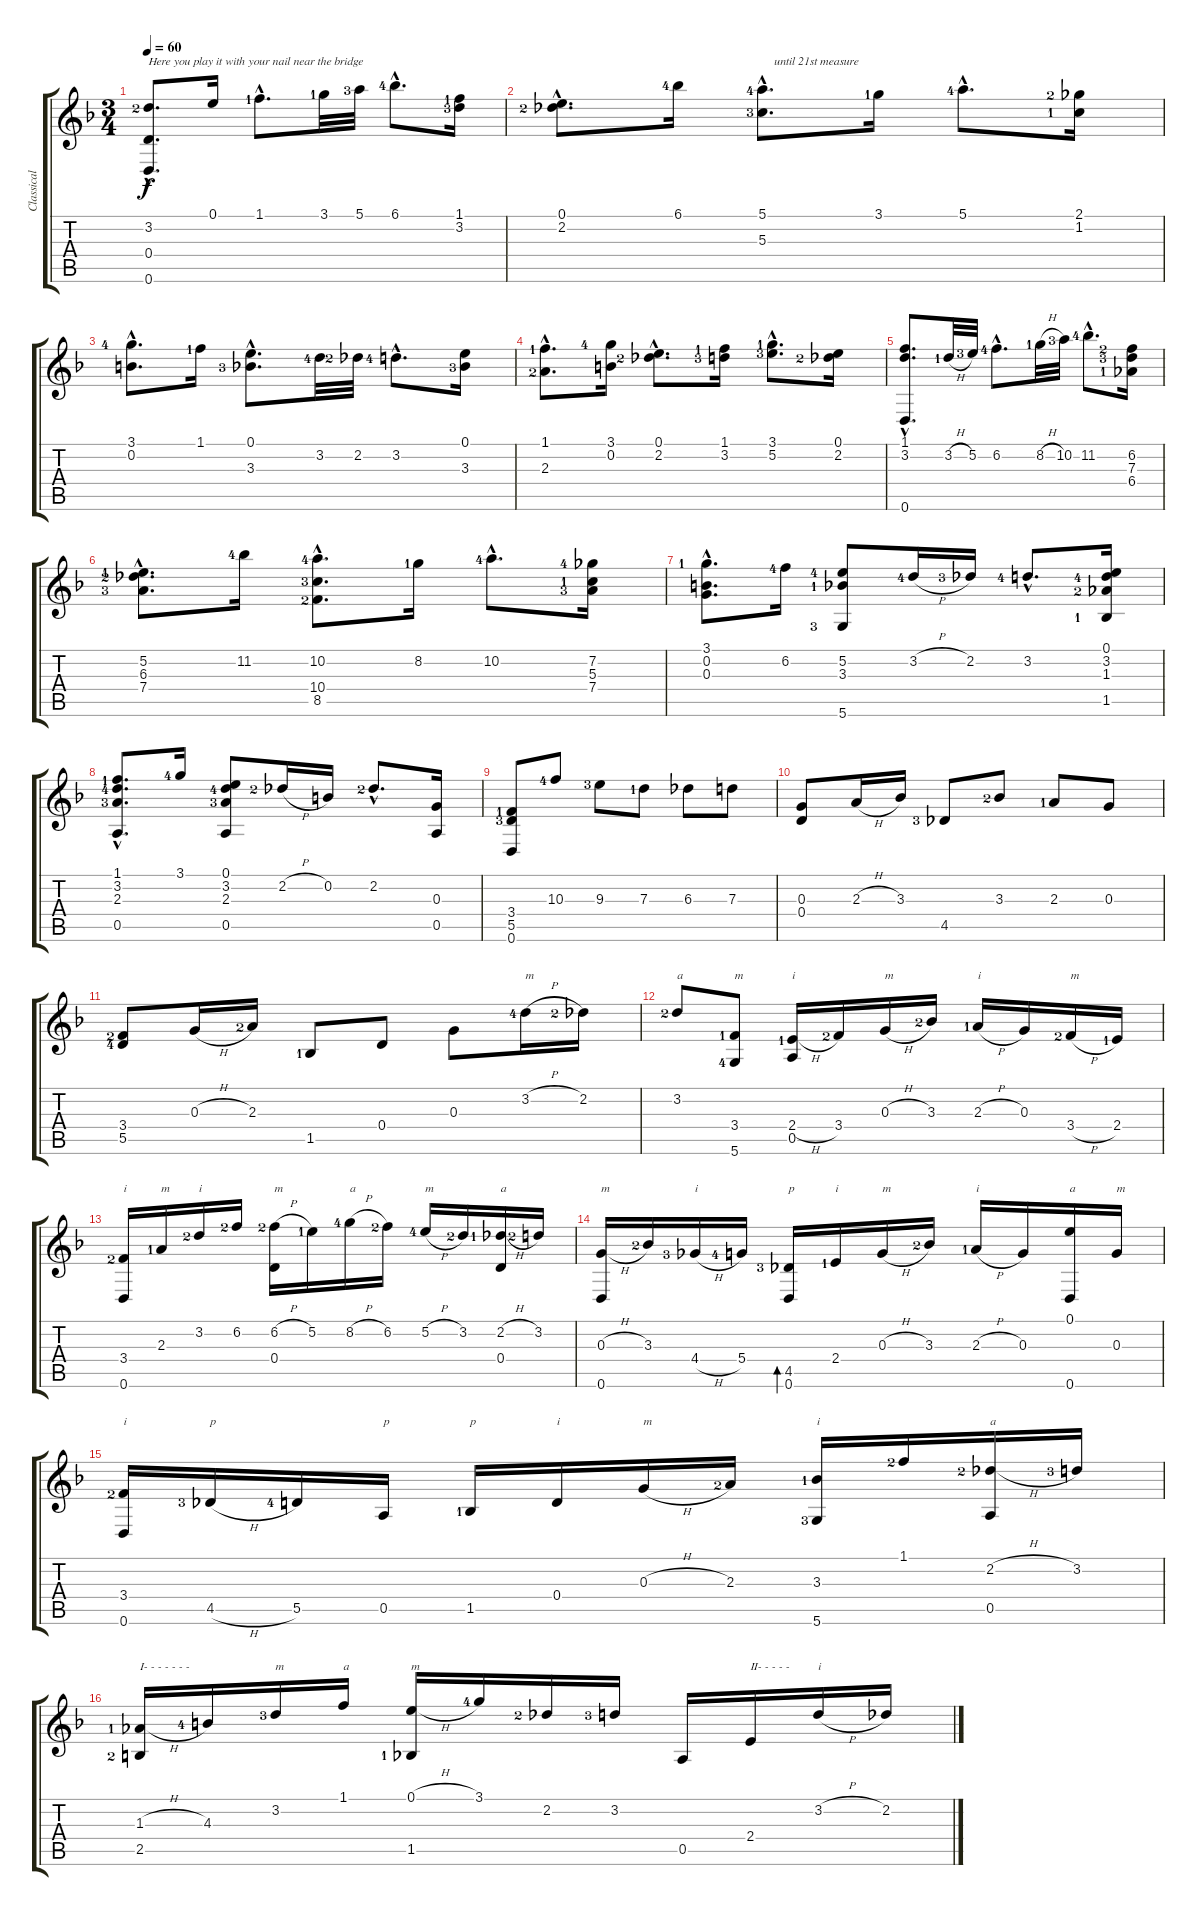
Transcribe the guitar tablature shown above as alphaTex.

\track ("Classical Guitar" "Classical ") {instrument acousticguitarnylon}
\staff {score tabs}
\tuning (E4 B3 G3 D3 A2 D2) {hide}
\ts (3 4)
\tempo 60
\clef g2
\ks dminor
(3.2{hac lf 3} 0.4{hac} 0.6{hac}).8{d txt "Here you play it with your nail near the bridge" dy f} 0.1.16 1.1{hac lf 2}.8{d} 3.1{lf 2}.32 5.1{lf 4}.32 6.1{hac lf 5}.8{d} (1.1{lf 2} 3.2{lf 4}).16 |
(0.1{hac} 2.2{hac lf 3}).8{d} 6.1{lf 5}.16 (5.1{hac lf 5} 5.3{hac lf 4}).8{d txt "    until 21st measure"} 3.1{lf 2}.16 5.1{hac lf 5}.8{d} (2.1{lf 3} 1.2{lf 2}).16 |
(3.1{hac lf 5} 0.2{hac}).8{d} 1.1{lf 2}.16 (0.1{hac} 3.3{hac lf 4}).8{d} 3.2{lf 5}.32 2.2{lf 3}.32 3.2{hac lf 5}.8{d} (0.1 3.3{lf 4}).16 |
(1.1{hac lf 2} 2.3{hac lf 3}).8{d} (3.1{lf 5} 0.2).16 (0.1{hac} 2.2{hac lf 3}).8{d} (1.1{lf 2} 3.2{lf 4}).16 (3.1{hac lf 2} 5.2{hac lf 4}).8{d} (0.1 2.2{lf 3}).16 |
(1.1{hac} 3.2{hac} 0.6{hac}).8{d} 3.2{h lf 2}.32 5.2{lf 4}.32 6.2{hac lf 5}.8{d} 8.2{h lf 2}.32 10.2{lf 4}.32 11.2{hac lf 5}.8{d} (6.2{lf 3} 7.3{lf 4} 6.4{lf 2}).16 |
(5.2{hac lf 2} 6.3{hac lf 3} 7.4{hac lf 4}).8{d} 11.2{lf 5}.16 (10.2{hac lf 5} 10.4{hac lf 4} 8.5{hac lf 3}).8{d} 8.2{lf 2}.16 10.2{hac lf 5}.8{d} (7.2{lf 5} 5.3{lf 2} 7.4{lf 4}).16 |
(3.1{hac lf 2} 0.2{hac} 0.3{hac}).8{d} 6.2{lf 5}.16 (5.2{lf 5} 3.3{lf 2} 5.6{lf 4}).8 3.2{h lf 5}.16 2.2{lf 4}.16 3.2{hac lf 5}.8{d} (0.1 3.2{lf 5} 1.3{lf 3} 1.5{lf 2}).16 |
(1.1{hac lf 2} 3.2{hac lf 5} 2.3{hac lf 4} 0.5{hac}).8{d} 3.1{lf 5}.16 (0.1 3.2{lf 5} 2.3{lf 4} 0.5).8 2.2{h lf 3}.16 0.2.16 2.2{hac lf 3}.8{d} (0.3 0.5).16 |
(3.4{lf 2} 5.5{lf 4} 0.6).8 10.3{lf 5}.8 9.3{lf 4}.8 7.3{lf 2}.8 6.3.8 7.3.8 |
(0.3 0.4).8 2.3{h}.16 3.3.16 4.5{lf 4}.8 3.3{lf 3}.8 2.3{lf 2}.8 0.3.8 |
(3.4{lf 3} 5.5{lf 5}).8 0.3{h}.16 2.3{lf 3}.16 1.5{lf 2}.8 0.4.8 0.3.8 3.2{h lf 5}.16{txt "m"} 2.2{lf 3}.16 |
3.2{lf 3}.8{txt "a"} (3.4{lf 2} 5.6{lf 5}).8{txt "m"} (2.4{h lf 2} 0.5).16{txt "i"} 3.4{lf 3}.16 0.3{h}.16{txt "m"} 3.3{lf 3}.16 2.3{h lf 2}.16{txt "i"} 0.3.16 3.4{h lf 3}.16{txt "m"} 2.4{lf 2}.16 |
(3.4{lf 3} 0.6).16{txt "i"} 2.3{lf 2}.16{txt "m"} 3.2{lf 3}.16{txt "i"} 6.2{lf 3}.16 (6.2{h lf 3} 0.4).16{txt "m"} 5.2{lf 2}.16 8.2{h lf 5}.16{txt "a"} 6.2{lf 3}.16 5.2{h lf 5}.16{txt "m"} 3.2{lf 3}.16 (2.2{h lf 2} 0.4).16{txt "a"} 3.2{lf 3}.16 |
(0.3{h} 0.6).16{txt "m"} 3.3{lf 3}.16 4.4{h lf 4}.16{txt "i"} 5.4{lf 5}.16 (4.5{lf 4} 0.6).16{bd 240 txt "p"} 2.4{lf 2}.16{txt "i"} 0.3{h}.16{txt "m"} 3.3{lf 3}.16 2.3{h lf 2}.16{txt "i"} 0.3.16 (0.1 0.6).16{txt "a"} 0.3.16{txt "m"} |
(3.4{lf 3} 0.6).16{txt "i"} 4.5{h lf 4}.16{txt "p"} 5.5{lf 5}.16 0.5.16{txt "p"} 1.5{lf 2}.16{txt "p"} 0.4.16{txt "i"} 0.3{h}.16{txt "m"} 2.3{lf 3}.16 (3.3{lf 2} 5.6{lf 4}).16{txt "i"} 1.1{lf 3}.16 (2.2{h lf 3} 0.5).16{txt "a"} 3.2{lf 4}.16 |
(1.3{h lf 2} 2.5{lf 3}).16{txt "I- - - - - - -"} 4.3{lf 5}.16 3.2{lf 4}.16{txt "m"} 1.1.16{txt "a"} (0.1{h} 1.5{lf 2}).16{txt "m"} 3.1{lf 5}.16 2.2{lf 3}.16 3.2{lf 4}.16 0.5.16 2.4.16{txt "II- - - - -"} 3.2{h}.16{txt "i"} 2.2.16
